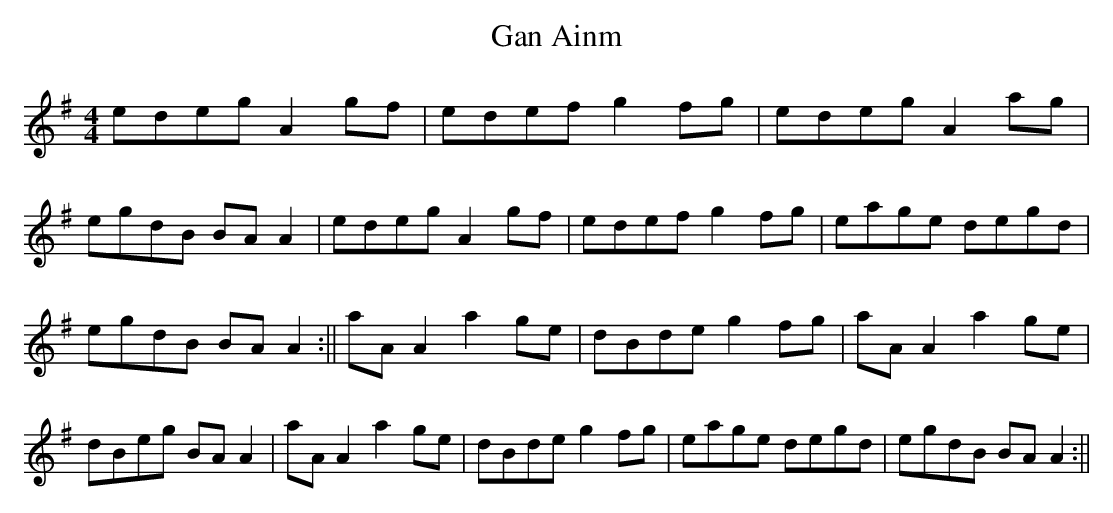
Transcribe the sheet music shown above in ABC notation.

X:1
T:Gan Ainm
M:4/4
L:1/8
K:G
edeg A2gf|edef g2fg|edeg A2ag|egdB BAA2|\
edeg A2gf|edef g2fg|eage degd|egdB BAA2:||\
aAA2 a2ge|dBde g2fg|aAA2 a2ge|dBeg BAA2|\
aAA2 a2ge|dBde g2fg|eage degd|egdB BAA2:||\
